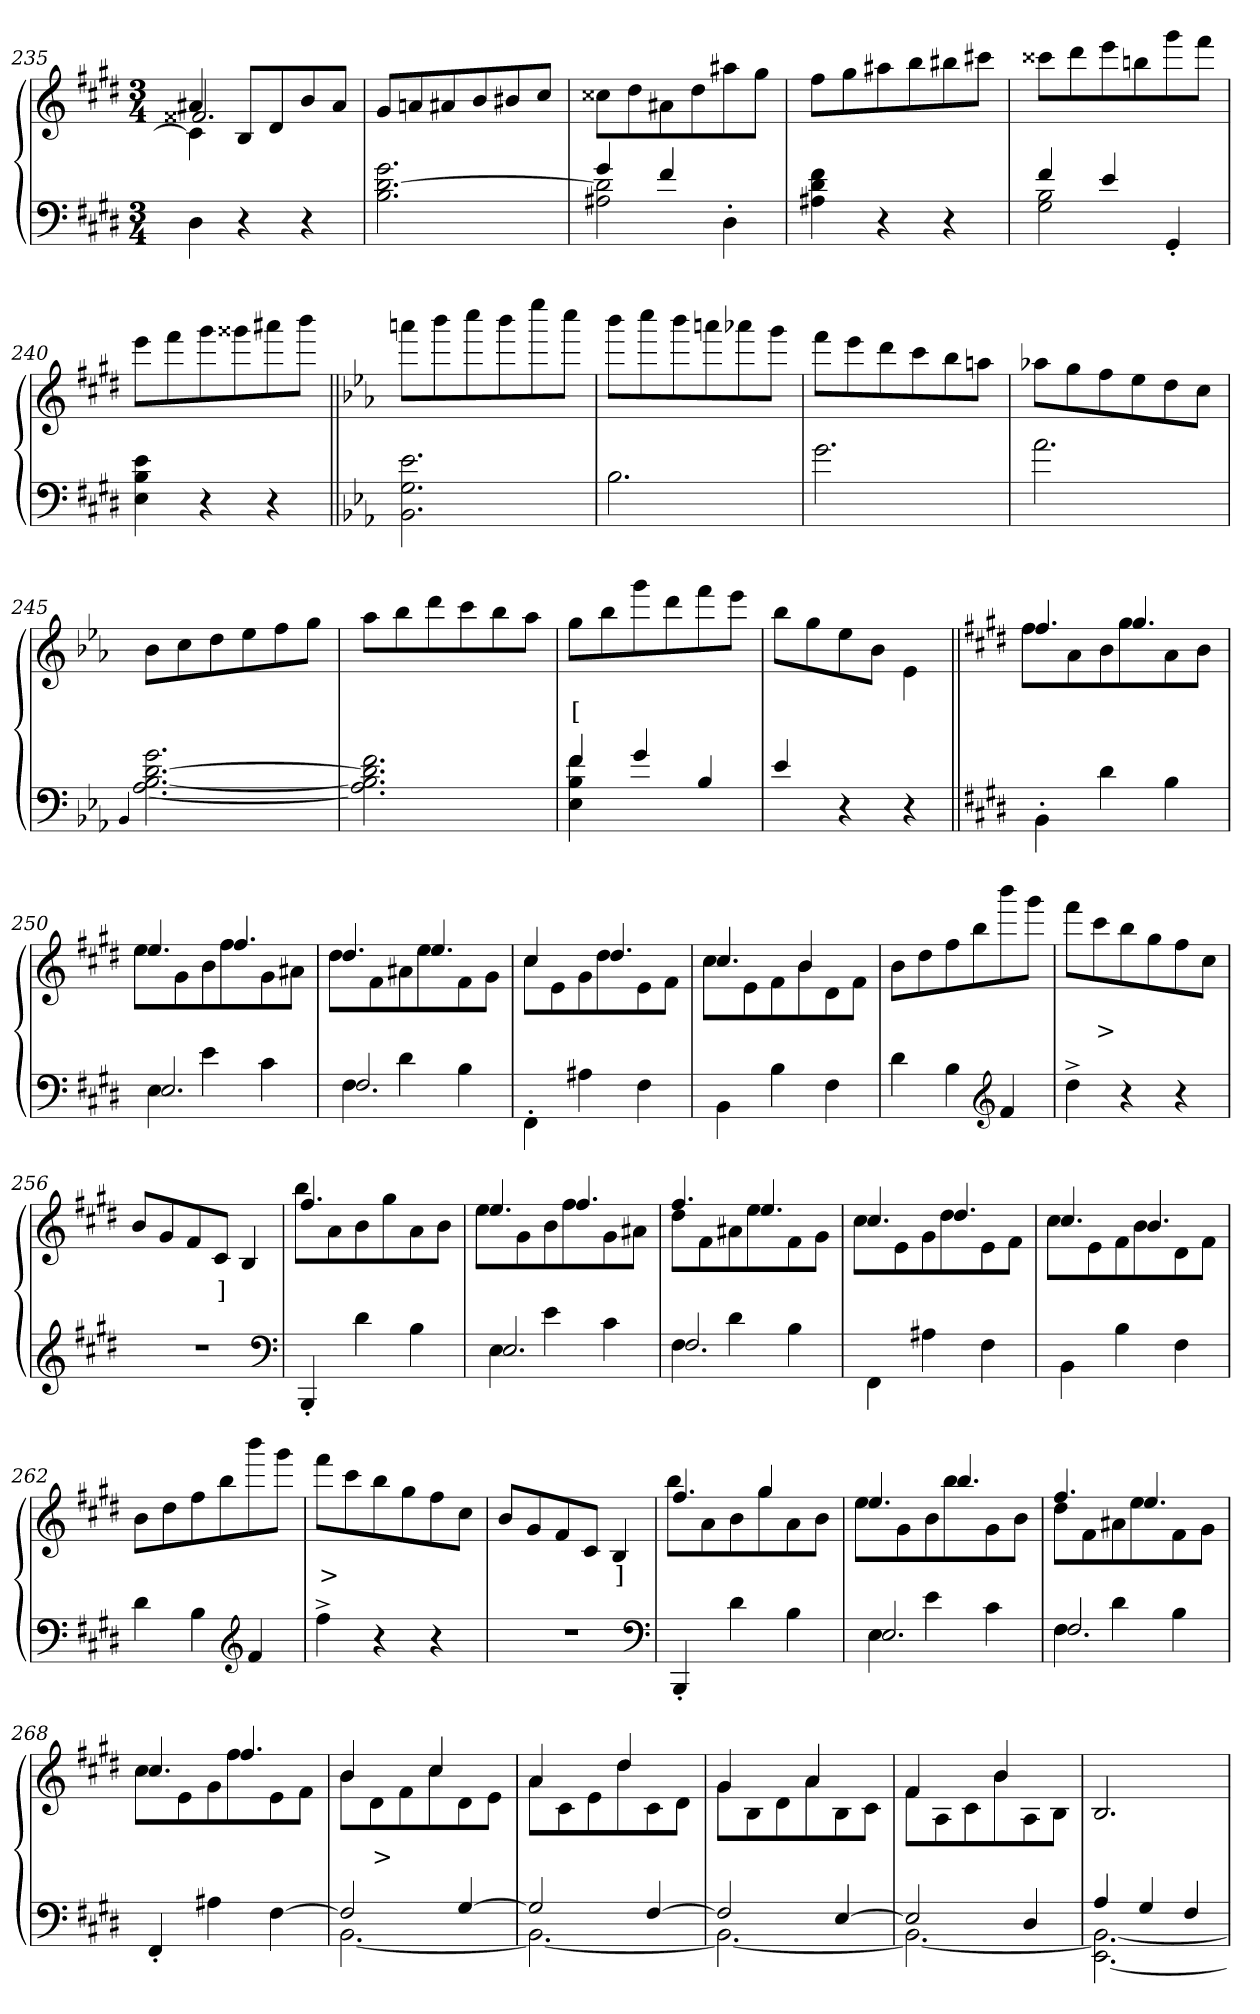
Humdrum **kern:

**kern	**kern	**text
*part2	*part1	*part1
*staff2	*staff1	*staff1
*clefF4	*clefG2	*
*k[f#c#g#d#]	*k[f#c#g#d#]	*
*M3/4	*M3/4	*
=235	=235	=235
*	*^	*
*	*	*^	*
4D#	4a#X	2.f##X/	4c#\]	.
4r	2ryy	.	8B/L	.
.	.	.	8d#/	.
4r	.	.	8b/	.
.	.	.	8a#/J	.
*	*v	*v	*v	*
=236	=236	=236
2.g# [2.d# 2.B	8g#L	.
.	8an	.
.	8a#X	.
.	8b	.
.	8b#X	.
.	8cc#J	.
=237	=237	=237
*^	*	*
4g#	2d#] 2A#X	8cc##XL	.
.	.	8dd#	.
4f#	.	8a#X	.
.	.	8dd#	.
4ryy	4D#'>	8aa#	.
.	.	8gg#J	.
*v	*v	*	*
=238	=238	=238
4f# 4d# 4A#X	8ff#\L	.
.	8gg#\	.
4r	8aa#X\	.
.	8bb\	.
4r	8bb#X\	.
.	8ccc#X\J	.
=239	=239	=239
*^	*	*
4f#	2B 2G#	8ccc##XL	.
.	.	8ddd#	.
4e	.	8eee	.
.	.	8bbn	.
4GG#'>	4ryy	8ggg#	.
.	.	8fff#J	.
*v	*v	*	*
=240	=240	=240
4e 4B 4E	8eee\L	.
.	8fff#\	.
4r	8ggg#\	.
.	8ggg##X\	.
4r	8aaa#X\	.
.	8bbb\J	.
=241||	=241||	=241||
*k[b-e-a-]	*k[b-e-a-]	*
2.e- 2.G 2.BB-	8aaan\L	.
.	8bbb-\	.
.	8cccc\	.
.	8bbb-\	.
.	8eeee-\	.
.	8cccc\J	.
=242	=242	=242
2.B-	8bbb-\L	.
.	8cccc\	.
.	8bbb-\	.
.	8aaan\	.
.	8aaa-X\	.
.	8ggg\J	.
=243	=243	=243
2.g	8fff\L	.
.	8eee-\	.
.	8ddd\	.
.	8ccc\	.
.	8bb-\	.
.	8aan\J	.
=244	=244	=244
2.a-	8aa-XL	.
.	8gg	.
.	8ff	.
.	8ee-	.
.	8dd	.
.	8ccJ	.
=245	=245	=245
4qqBB-/	.	.
2.g [2.d [2.B- [2.A-	8b-L	.
.	8cc	.
.	8dd	.
.	8ee-	.
.	8ff	.
.	8ggJ	.
=246	=246	=246
2.f 2.d] 2.B-] 2.A-]	8aa-L	.
.	8bb-	.
.	8ddd	.
.	8ccc	.
.	8bb-	.
.	8aa-J	.
=247	=247	=247
*^	*	*
4f/	4f 4B- 4E-	8ggL	[
.	.	8bb-	.
4g/	2ryy	8ggg	.
.	.	8ddd	.
4B-/	.	8fff	.
.	.	8eee-J	.
*v	*v	*	*
=248	=248	=248
4e-/	8bb-L	.
.	8gg	.
4r	8ee-	.
.	8b-J	.
4r	4e-\	.
=249||	=249||	=249||
*k[f#c#g#d#]	*k[f#c#g#d#]	*
*	*^	*
4BB'>\	4.ff#	8ff#L	.
.	.	8a	.
4d#	.	8b	.
.	4.gg#	8gg#	.
4B	.	8a	.
.	.	8bJ	.
=250	=250	=250	=250
*^	*	*	*
4E\	2.E/	4.ee	8eeL	.
.	.	.	8g#	.
4e\	.	.	8b	.
.	.	4.ff#	8ff#	.
4c#\	.	.	8g#	.
.	.	.	8a#XJ	.
=251	=251	=251	=251	=251
4F#\	2.F#/	4.dd#	8dd#L	.
.	.	.	8f#	.
4d#\	.	.	8a#X	.
.	.	4.ee	8ee	.
4B\	.	.	8f#	.
.	.	.	8g#J	.
*v	*v	*	*	*
=252	=252	=252	=252
4FF#'>\	4cc#	8cc#L	.
.	.	8e	.
4A#X	8ryy	8g#	.
.	4.dd#	8dd#	.
4F#	.	8e	.
.	.	8f#J	.
=253	=253	=253	=253
4BB\	4.cc#	8cc#L	.
.	.	8e	.
4B\	.	8f#	.
.	4b	8b	.
4F#\	.	8d#	.
.	8ryy	8f#J	.
*	*v	*v	*
=254	=254	=254
4d#	8bL	.
.	8dd#	.
4B	8ff#	.
.	8bb	.
*clefG2	*	*
4f#	8bbb	.
.	8ggg#J	.
=255	=255	=255
4dd#^>	8fff#L	.
.	8ccc#	>
4r	8bb	.
.	8gg#	.
4r	8ff#	.
.	8cc#J	.
=256	=256	=256
2.r	8bL	.
.	8g#	.
.	8f#	.
.	8c#J	]
.	4B	.
*clefF4	*	*
=257	=257	=257
*	*^	*
4BBB'>	4.ff#/	8bb\L	.
.	.	8a\	.
4d#	.	8b\	.
.	4.ryy	8gg#\	.
4B	.	8a\	.
.	.	8b\J	.
=258	=258	=258	=258
*^	*	*	*
4E\	2.E/	4.ee	8eeL	.
.	.	.	8g#	.
4e\	.	.	8b	.
.	.	4.ff#	8ff#	.
4c#\	.	.	8g#	.
.	.	.	8a#XJ	.
=259	=259	=259	=259	=259
4F#\	2.F#/	4.ff#	8dd#\L	.
.	.	.	8f#\	.
4d#\	.	.	8a#X\	.
.	.	4.ee	8ee\	.
4B\	.	.	8f#\	.
.	.	.	8g#\J	.
*v	*v	*	*	*
=260	=260	=260	=260
4FF#\	4.cc#	8cc#L	.
.	.	8e	.
4A#X	.	8g#	.
.	4.dd#	8dd#	.
4F#	.	8e	.
.	.	8f#J	.
=261	=261	=261	=261
4BB\	4.cc#	8cc#L	.
.	.	8e	.
4B	.	8f#	.
.	4.b	8b	.
4F#	.	8d#	.
.	.	8f#J	.
*	*v	*v	*
=262	=262	=262
4d#	8bL	.
.	8dd#	.
4B	8ff#	.
.	8bb	.
*clefG2	*	*
4f#	8bbb	.
.	8ggg#J	.
=263	=263	=263
4ff#^>	8fff#L	>
.	8ccc#	.
4r	8bb	.
.	8gg#	.
4r	8ff#	.
.	8cc#J	.
=264	=264	=264
2.r	8bL	.
.	8g#	.
.	8f#	.
.	8c#J	.
.	4B	]
*clefF4	*	*
=265	=265	=265
*	*^	*
4BBB'>	4.ff#/	8bb\L	.
.	.	8a\	.
4d#	.	8b\	.
.	4gg#/	8gg#\	.
4B	.	8a\	.
.	8ryy	8b\J	.
=266	=266	=266	=266
*^	*	*	*
4E\	2.E/	4.ee	8eeL	.
.	.	.	8g#	.
4e\	.	.	8b	.
.	.	4.bb	8bb	.
4c#\	.	.	8g#	.
.	.	.	8bJ	.
=267	=267	=267	=267	=267
4F#\	2.F#/	4.ff#/	8dd#\L	.
.	.	.	8f#\	.
4d#\	.	.	8a#X\	.
.	.	4.ee/	8ee\	.
4B\	.	.	8f#\	.
.	.	.	8g#\J	.
*v	*v	*	*	*
=268	=268	=268	=268
4FF#'>	4.cc#	8cc#\L	.
.	.	8e	.
4A#X	.	8g#	.
.	4.ff#	8ff#	.
[4F#	.	8e	.
.	.	8f#J	.
=269	=269	=269	=269
*^	*	*	*
2F#]	[2.BB	4b	8bL	.
.	.	.	8d#	>
.	.	8ryy	8f#	.
.	.	4cc#	8cc#	.
[4G#	.	.	8d#	.
.	.	8ryy	8eJ	.
=270	=270	=270	=270	=270
2G#]	2.BB_	4a	8aL	.
.	.	.	8c#	.
.	.	8ryy	8e	.
.	.	4dd#	8dd#	.
[4F#	.	.	8c#	.
.	.	8ryy	8d#J	.
=271	=271	=271	=271	=271
2F#]	2.BB_	4g#	8g#L	.
.	.	.	8B	.
.	.	8ryy	8d#	.
.	.	4a	8a	.
[4E	.	.	8B	.
.	.	8ryy	8c#J	.
=272	=272	=272	=272	=272
2E]	2.BB_	4f#	8f#L	.
.	.	.	8A	.
.	.	8ryy	8c#	.
.	.	4b	8b	.
4D#	.	.	8A	.
.	.	8ryy	8BJ	.
*	*	*v	*v	*
=273	=273	=273	=273
4A	2.BB_ [2.EE	2.B	.
4G#	.	.	.
4F#	.	.	.
*v	*v	*	*
=	=	=
*-	*-	*-
